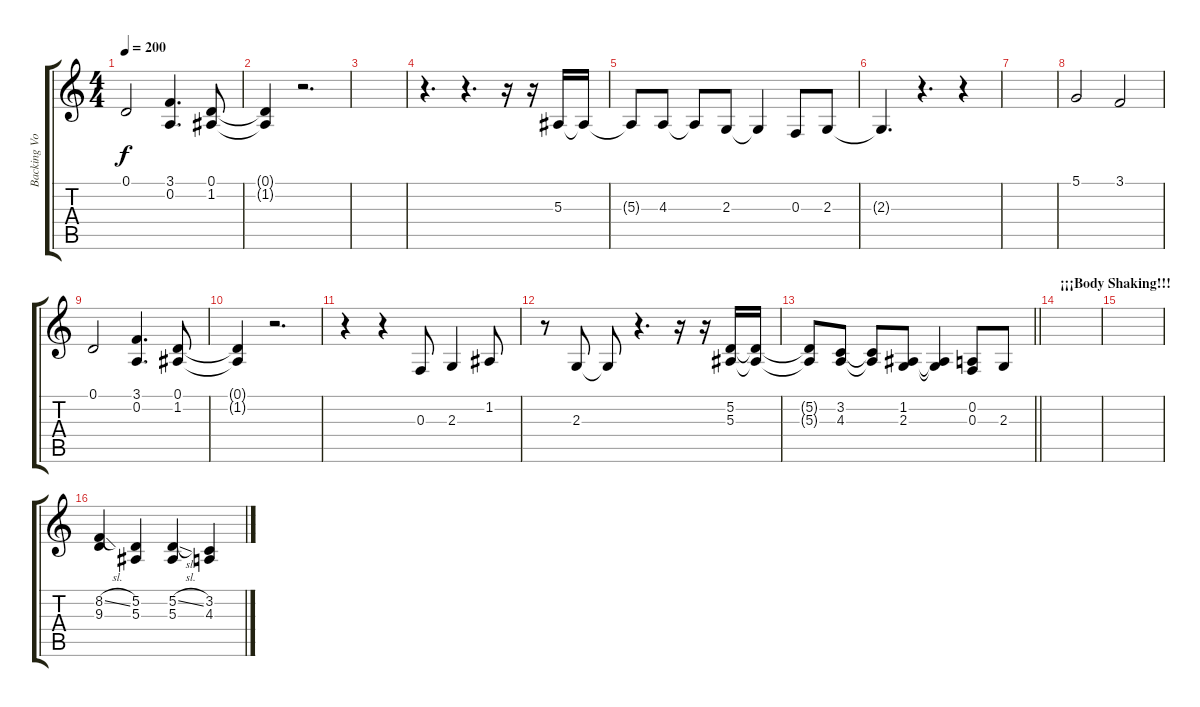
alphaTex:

\track ("Backing Voice" "Backing Vo") {instrument oboe}
\staff {score tabs}
\tuning (D4 A3 F3 C3 G2 C2) {hide}
\ts (4 4)
\tempo 200
\clef g2
\ks c
0.1.2{dy f} (3.1 0.2).4{d} (0.1 1.2).8 |
(0.1{t} 1.2{t}).4 r.2{d} |
|
r.4{d} r.4{d} r.16 r.16 5.3.16 5.3{t}.16 |
5.3{t}.8 4.3.8 4.3{t}.8 2.3.8 2.3{t}.4 0.3.8 2.3.8 |
2.3{t}.4{d} r.4{d} r.4 |
|
5.1.2{volume 11} 3.1.2 |
0.1.2 (3.1 0.2).4{d} (0.1 1.2).8 |
(0.1{t} 1.2{t}).4 r.2{d} |
r.4{volume 13} r.4 0.3.8 2.3.4 1.2.8 |
r.8 2.3.8 2.3{t}.8 r.4{d} r.16 r.16 (5.2 5.3).16 (5.2{t} 5.3{t}).16 |
\barLineRight lightlight
(5.2{t} 5.3{t}).8 (3.2 4.3).8 (3.2{t} 4.3{t}).8 (1.2 2.3).8 (1.2{t} 2.3{t}).4 (0.2 0.3).8 2.3.8 |
\section ("" "¡¡¡Body Shaking!!!")
|
|
(8.2{sl} 9.3).4 (5.2 5.3).4 (5.2{sl} 5.3).4 (3.2 4.3).4
